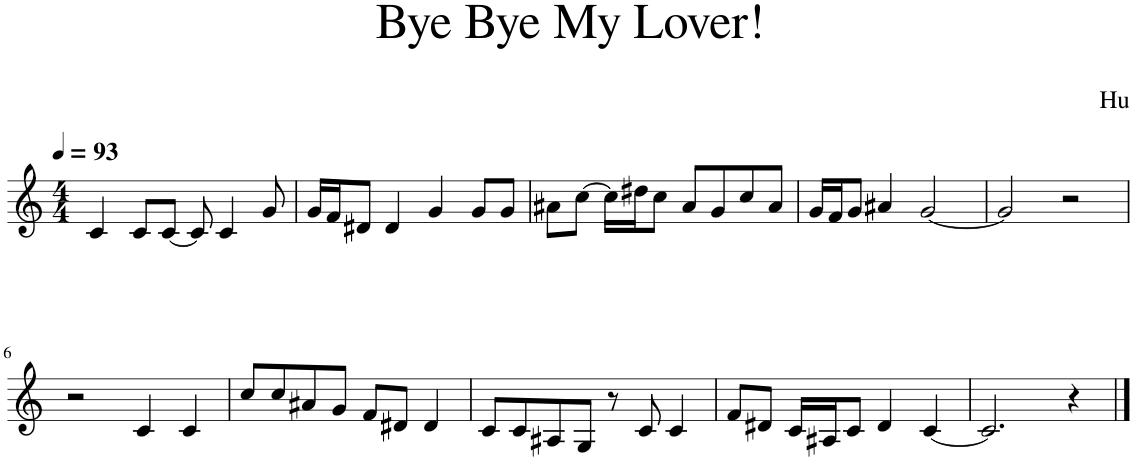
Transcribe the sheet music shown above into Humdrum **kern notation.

**kern
*part1
*staff1
*I"Piano
*I'Pno.
*clefG2
*k[]
*M4/4
*MM93
=1
4c/
8c/L
[8c/J
8c/]
4c/
8g/
=2
16g/LL
16f/J
8d#X/J
4d#/
4g/
8g/L
8g/J
=3
8a#X\L
[8cc\J
16cc\LL]
16dd#X\J
8cc\J
8a#/L
8g/
8cc/
8a#/J
=4
16g/LL
16f/J
8g/J
4a#X/
[2g/
=5
2g/]
2r
!!LO:LB:g=z
=6
2r
4c/
4c/
=7
8cc/L
8cc/
8a#X/
8g/J
8f/L
8d#X/J
4d#/
=8
8c/L
8c/
8A#X/
8G/J
8r
8c/
4c/
=9
8f/L
8d#X/J
16c/LL
16A#X/J
8c/J
4d#/
[4c/
=10
2.c/]
4r
==
*-
